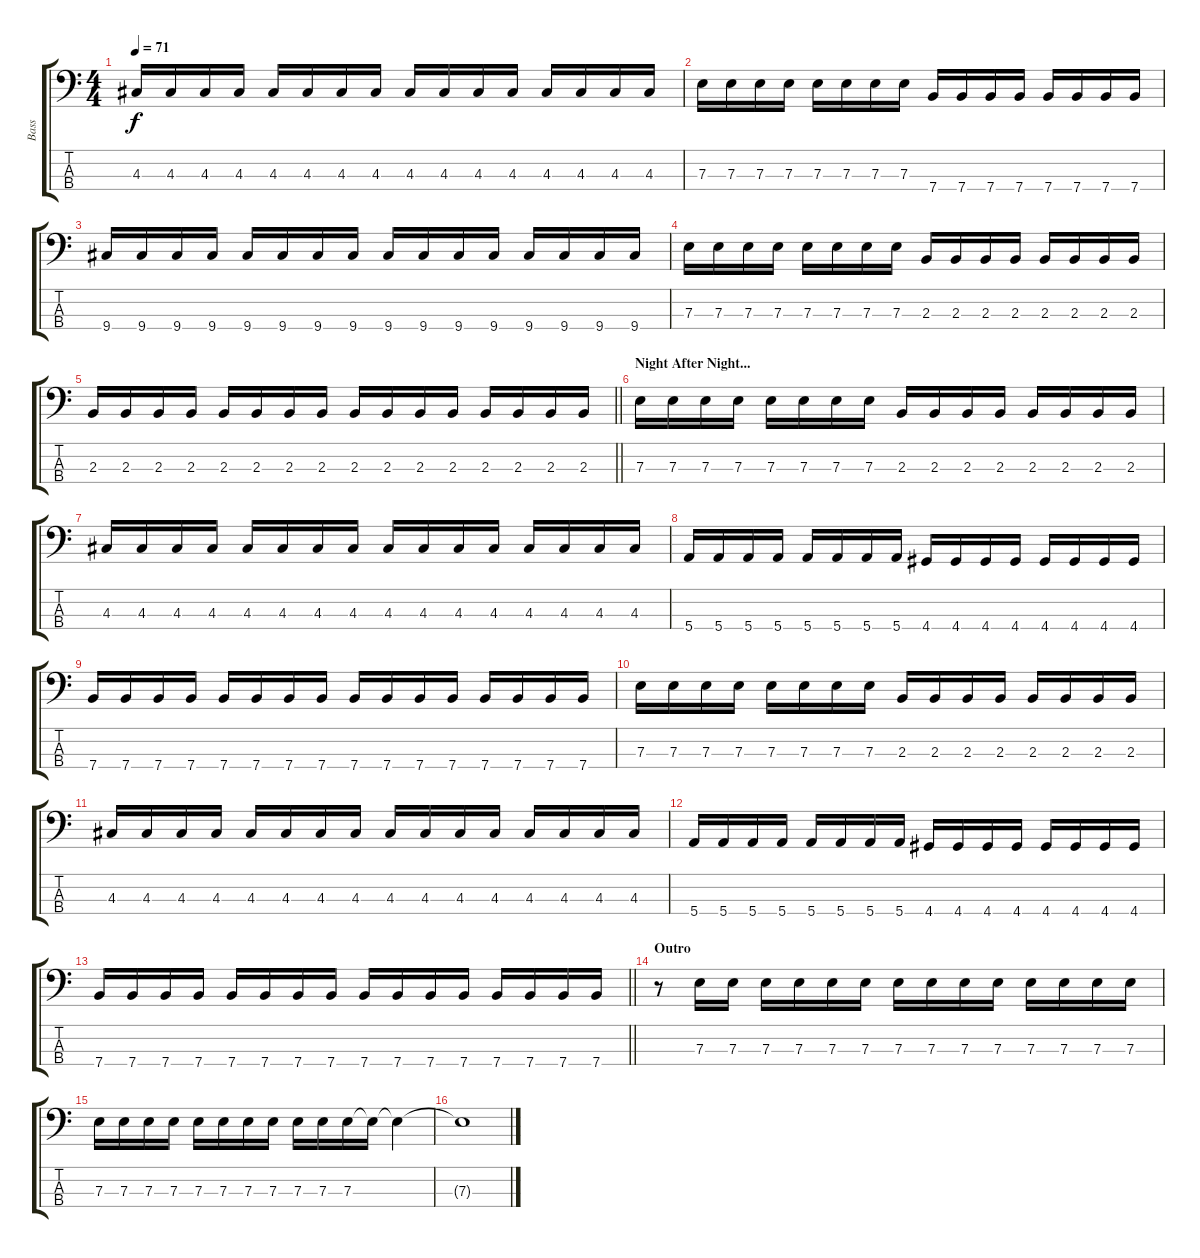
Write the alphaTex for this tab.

\track ("Bass" "Bass") {instrument electricbassfinger}
\staff {score tabs}
\tuning (G2 D2 A1 E1) {hide}
\ts (4 4)
\tempo 71
\clef f4
\ks c
4.3.16{dy f} 4.3.16 4.3.16 4.3.16 4.3.16 4.3.16 4.3.16 4.3.16 4.3.16 4.3.16 4.3.16 4.3.16 4.3.16 4.3.16 4.3.16 4.3.16 |
7.3.16 7.3.16 7.3.16 7.3.16 7.3.16 7.3.16 7.3.16 7.3.16 7.4.16 7.4.16 7.4.16 7.4.16 7.4.16 7.4.16 7.4.16 7.4.16 |
9.4.16 9.4.16 9.4.16 9.4.16 9.4.16 9.4.16 9.4.16 9.4.16 9.4.16 9.4.16 9.4.16 9.4.16 9.4.16 9.4.16 9.4.16 9.4.16 |
7.3.16 7.3.16 7.3.16 7.3.16 7.3.16 7.3.16 7.3.16 7.3.16 2.3.16 2.3.16 2.3.16 2.3.16 2.3.16 2.3.16 2.3.16 2.3.16 |
\barLineRight lightlight
2.3.16 2.3.16 2.3.16 2.3.16 2.3.16 2.3.16 2.3.16 2.3.16 2.3.16 2.3.16 2.3.16 2.3.16 2.3.16 2.3.16 2.3.16 2.3.16 |
\section ("" "Night After Night...")
7.3.16 7.3.16 7.3.16 7.3.16 7.3.16 7.3.16 7.3.16 7.3.16 2.3.16 2.3.16 2.3.16 2.3.16 2.3.16 2.3.16 2.3.16 2.3.16 |
4.3.16 4.3.16 4.3.16 4.3.16 4.3.16 4.3.16 4.3.16 4.3.16 4.3.16 4.3.16 4.3.16 4.3.16 4.3.16 4.3.16 4.3.16 4.3.16 |
5.4.16 5.4.16 5.4.16 5.4.16 5.4.16 5.4.16 5.4.16 5.4.16 4.4.16 4.4.16 4.4.16 4.4.16 4.4.16 4.4.16 4.4.16 4.4.16 |
7.4.16 7.4.16 7.4.16 7.4.16 7.4.16 7.4.16 7.4.16 7.4.16 7.4.16 7.4.16 7.4.16 7.4.16 7.4.16 7.4.16 7.4.16 7.4.16 |
7.3.16 7.3.16 7.3.16 7.3.16 7.3.16 7.3.16 7.3.16 7.3.16 2.3.16 2.3.16 2.3.16 2.3.16 2.3.16 2.3.16 2.3.16 2.3.16 |
4.3.16 4.3.16 4.3.16 4.3.16 4.3.16 4.3.16 4.3.16 4.3.16 4.3.16 4.3.16 4.3.16 4.3.16 4.3.16 4.3.16 4.3.16 4.3.16 |
5.4.16 5.4.16 5.4.16 5.4.16 5.4.16 5.4.16 5.4.16 5.4.16 4.4.16 4.4.16 4.4.16 4.4.16 4.4.16 4.4.16 4.4.16 4.4.16 |
\barLineRight lightlight
7.4.16 7.4.16 7.4.16 7.4.16 7.4.16 7.4.16 7.4.16 7.4.16 7.4.16 7.4.16 7.4.16 7.4.16 7.4.16 7.4.16 7.4.16 7.4.16 |
\section ("" "Outro")
r.8 7.3.16 7.3.16 7.3.16 7.3.16 7.3.16 7.3.16 7.3.16 7.3.16 7.3.16 7.3.16 7.3.16 7.3.16 7.3.16 7.3.16 |
7.3.16 7.3.16 7.3.16 7.3.16 7.3.16 7.3.16 7.3.16 7.3.16 7.3.16 7.3.16 7.3.16 7.3{t}.16 7.3{t}.4 |
7.3{t}.1
